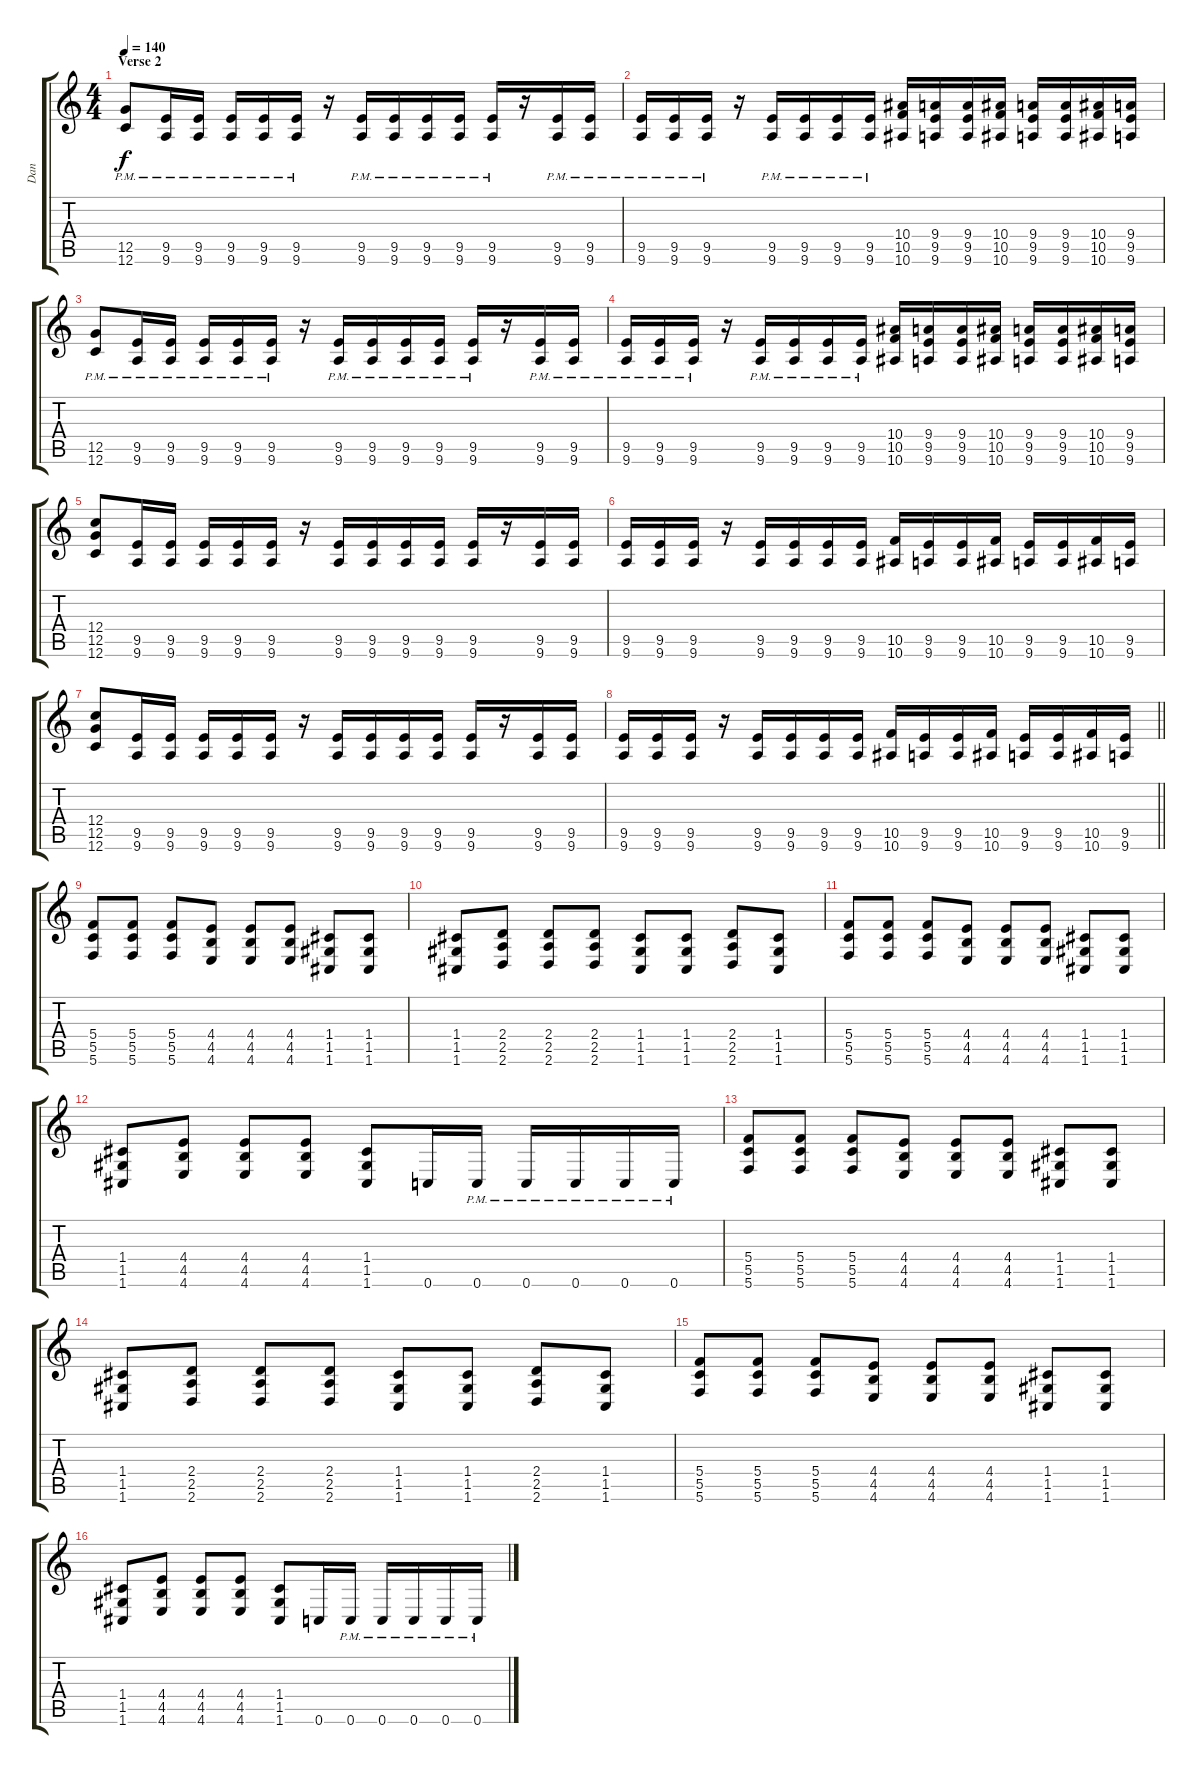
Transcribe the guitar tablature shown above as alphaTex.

\track ("Dan" "Dan") {instrument distortionguitar}
\staff {score tabs}
\tuning (D4 A3 F3 C3 G2 C2) {hide}
\ts (4 4)
\section ("" "Verse 2")
\tempo 140
\clef g2
\ks c
(12.5{pm} 12.6{pm}).8{dy f} (9.5{pm} 9.6{pm}).16 (9.5{pm} 9.6{pm}).16 (9.5{pm} 9.6{pm}).16 (9.5{pm} 9.6).16 (9.5{pm} 9.6).16 r.16 (9.5{pm} 9.6{pm}).16 (9.5{pm} 9.6{pm}).16 (9.5{pm} 9.6{pm}).16 (9.5{pm} 9.6{pm}).16 (9.5{pm} 9.6).16 r.16 (9.5{pm} 9.6{pm}).16 (9.5{pm} 9.6{pm}).16 |
(9.5{pm} 9.6{pm}).16 (9.5{pm} 9.6).16 (9.5{pm} 9.6).16 r.16 (9.5{pm} 9.6).16 (9.5{pm} 9.6{pm}).16 (9.5{pm} 9.6{pm}).16 (9.5{pm} 9.6).16 (10.4 10.5 10.6).16 (9.4 9.5 9.6).16 (9.4 9.5 9.6).16 (10.4 10.5 10.6).16 (9.4 9.5 9.6).16 (9.4 9.5 9.6).16 (10.4 10.5 10.6).16 (9.4 9.5 9.6).16 |
(12.5{pm} 12.6{pm}).8 (9.5{pm} 9.6{pm}).16 (9.5{pm} 9.6{pm}).16 (9.5{pm} 9.6{pm}).16 (9.5{pm} 9.6).16 (9.5{pm} 9.6).16 r.16 (9.5{pm} 9.6{pm}).16 (9.5{pm} 9.6{pm}).16 (9.5{pm} 9.6{pm}).16 (9.5{pm} 9.6{pm}).16 (9.5{pm} 9.6).16 r.16 (9.5{pm} 9.6{pm}).16 (9.5{pm} 9.6{pm}).16 |
(9.5{pm} 9.6{pm}).16 (9.5{pm} 9.6).16 (9.5{pm} 9.6).16 r.16 (9.5{pm} 9.6).16 (9.5{pm} 9.6{pm}).16 (9.5{pm} 9.6{pm}).16 (9.5{pm} 9.6).16 (10.4 10.5 10.6).16 (9.4 9.5 9.6).16 (9.4 9.5 9.6).16 (10.4 10.5 10.6).16 (9.4 9.5 9.6).16 (9.4 9.5 9.6).16 (10.4 10.5 10.6).16 (9.4 9.5 9.6).16 |
(12.4 12.5 12.6).8 (9.5 9.6).16 (9.5 9.6).16 (9.5 9.6).16 (9.5 9.6).16 (9.5 9.6).16 r.16 (9.5 9.6).16 (9.5 9.6).16 (9.5 9.6).16 (9.5 9.6).16 (9.5 9.6).16 r.16 (9.5 9.6).16 (9.5 9.6).16 |
(9.5 9.6).16 (9.5 9.6).16 (9.5 9.6).16 r.16 (9.5 9.6).16 (9.5 9.6).16 (9.5 9.6).16 (9.5 9.6).16 (10.5 10.6).16 (9.5 9.6).16 (9.5 9.6).16 (10.5 10.6).16 (9.5 9.6).16 (9.5 9.6).16 (10.5 10.6).16 (9.5 9.6).16 |
(12.4 12.5 12.6).8 (9.5 9.6).16 (9.5 9.6).16 (9.5 9.6).16 (9.5 9.6).16 (9.5 9.6).16 r.16 (9.5 9.6).16 (9.5 9.6).16 (9.5 9.6).16 (9.5 9.6).16 (9.5 9.6).16 r.16 (9.5 9.6).16 (9.5 9.6).16 |
\barLineRight lightlight
(9.5 9.6).16 (9.5 9.6).16 (9.5 9.6).16 r.16 (9.5 9.6).16 (9.5 9.6).16 (9.5 9.6).16 (9.5 9.6).16 (10.5 10.6).16 (9.5 9.6).16 (9.5 9.6).16 (10.5 10.6).16 (9.5 9.6).16 (9.5 9.6).16 (10.5 10.6).16 (9.5 9.6).16 |
(5.4 5.5 5.6).8 (5.4 5.5 5.6).8 (5.4 5.5 5.6).8 (4.4 4.5 4.6).8 (4.4 4.5 4.6).8 (4.4 4.5 4.6).8 (1.4 1.5 1.6).8 (1.4 1.5 1.6).8 |
(1.4 1.5 1.6).8 (2.4 2.5 2.6).8 (2.4 2.5 2.6).8 (2.4 2.5 2.6).8 (1.4 1.5 1.6).8 (1.4 1.5 1.6).8 (2.4 2.5 2.6).8 (1.4 1.5 1.6).8 |
(5.4 5.5 5.6).8 (5.4 5.5 5.6).8 (5.4 5.5 5.6).8 (4.4 4.5 4.6).8 (4.4 4.5 4.6).8 (4.4 4.5 4.6).8 (1.4 1.5 1.6).8 (1.4 1.5 1.6).8 |
(1.4 1.5 1.6).8 (4.4 4.5 4.6).8 (4.4 4.5 4.6).8 (4.4 4.5 4.6).8 (1.4 1.5 1.6).8 0.6.16 0.6{pm}.16 0.6{pm}.16 0.6{pm}.16 0.6{pm}.16 0.6{pm}.16 |
(5.4 5.5 5.6).8 (5.4 5.5 5.6).8 (5.4 5.5 5.6).8 (4.4 4.5 4.6).8 (4.4 4.5 4.6).8 (4.4 4.5 4.6).8 (1.4 1.5 1.6).8 (1.4 1.5 1.6).8 |
(1.4 1.5 1.6).8 (2.4 2.5 2.6).8 (2.4 2.5 2.6).8 (2.4 2.5 2.6).8 (1.4 1.5 1.6).8 (1.4 1.5 1.6).8 (2.4 2.5 2.6).8 (1.4 1.5 1.6).8 |
(5.4 5.5 5.6).8 (5.4 5.5 5.6).8 (5.4 5.5 5.6).8 (4.4 4.5 4.6).8 (4.4 4.5 4.6).8 (4.4 4.5 4.6).8 (1.4 1.5 1.6).8 (1.4 1.5 1.6).8 |
(1.4 1.5 1.6).8 (4.4 4.5 4.6).8 (4.4 4.5 4.6).8 (4.4 4.5 4.6).8 (1.4 1.5 1.6).8 0.6.16 0.6{pm}.16 0.6{pm}.16 0.6{pm}.16 0.6{pm}.16 0.6{pm}.16
